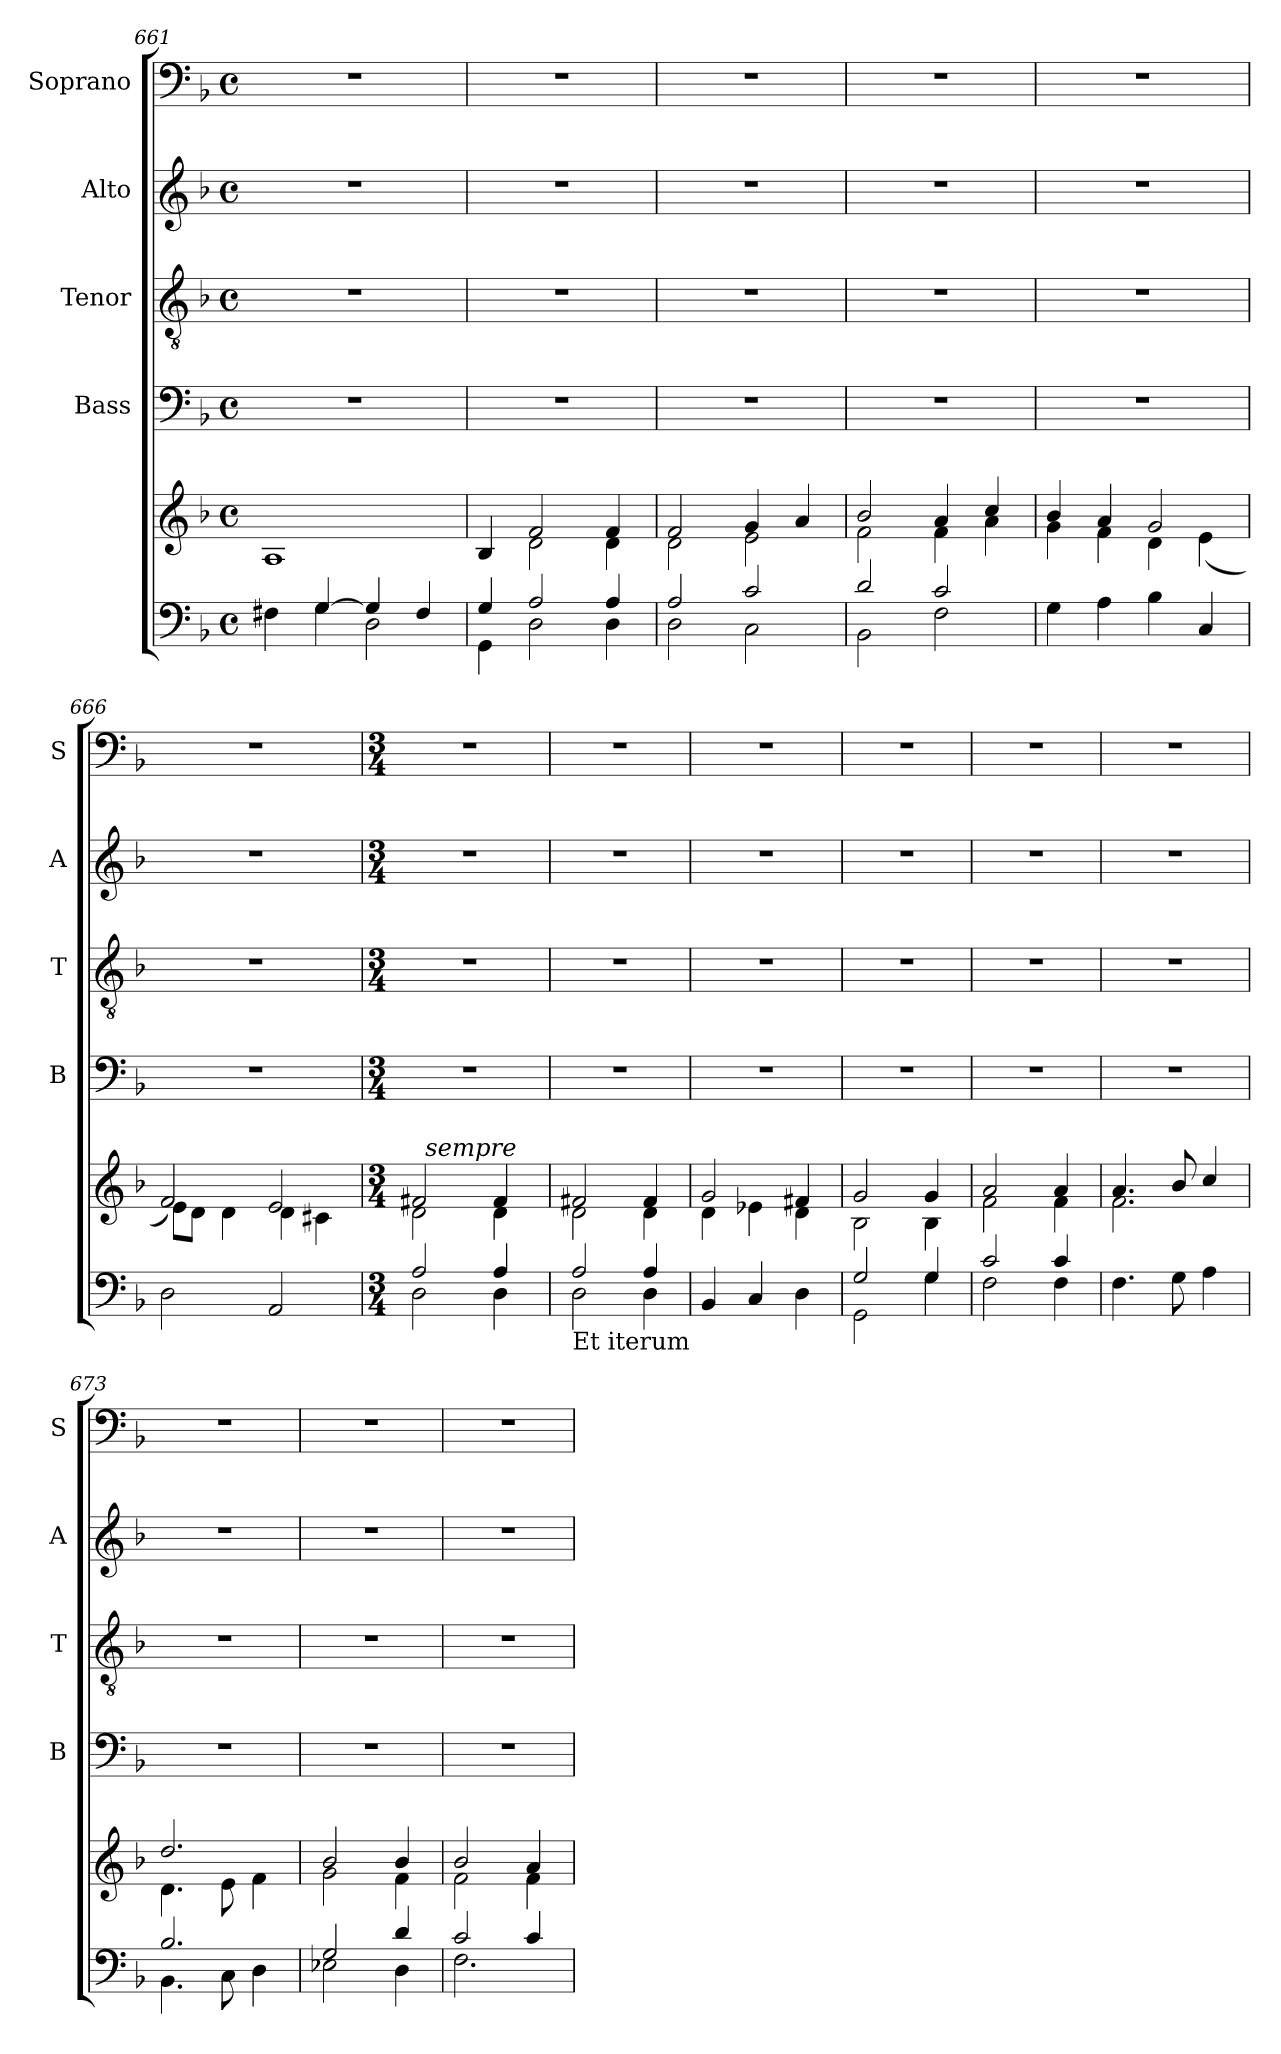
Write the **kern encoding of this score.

**kern	**kern	**kern	**kern	**kern	**kern
*part6	*part5	*part4	*part3	*part2	*part1
*staff6	*staff5	*staff4	*staff3	*staff2	*staff1
*	*	*I"Bass	*I"Tenor	*I"Alto	*I"Soprano
*	*	*I'B	*I'T	*I'A	*I'S
*clefF4	*clefG2	*clefF4	*clefGv2	*clefG2	*clefF4
*k[b-]	*k[b-]	*k[b-]	*k[b-]	*k[b-]	*k[b-]
*F:	*F:	*F:	*F:	*F:	*F:
*M4/4	*M4/4	*M4/4	*M4/4	*M4/4	*M4/4
*met(c)	*met(c)	*met(c)	*met(c)	*met(c)	*met(c)
=661	=661	=661	=661	=661	=661
*^	*	*	*	*	*
4ryy	4F#X\	1A	1r	1r	1r	1r
[>4G/	4G\	.	.	.	.	.
4G/]	2D\	.	.	.	.	.
4F#/	.	.	.	.	.	.
!!LO:LB:g=z
=662	=662	=662	=662	=662	=662	=662
*	*	*^	*	*	*	*
4G/	4GG\	4B-/	4ryy	1r	1r	1r	1r
2A/	2D\	2f/	2d\	.	.	.	.
4A/	4D\	4f/	4d\	.	.	.	.
=663	=663	=663	=663	=663	=663	=663	=663
2A/	2D\	2f/	2d\	1r	1r	1r	1r
2c/	2C\	4g/	2e\	.	.	.	.
.	.	4a/	.	.	.	.	.
=664	=664	=664	=664	=664	=664	=664	=664
2d/	2BB-\	2b-/	2f\	1r	1r	1r	1r
2c/	2F\	4a/	4f\	.	.	.	.
.	.	4cc/	4a\	.	.	.	.
*v	*v	*	*	*	*	*	*
=665	=665	=665	=665	=665	=665	=665
4G\	4b-/	4g\	1r	1r	1r	1r
4A\	4a/	4f\	.	.	.	.
4B-\	2g/	4d\	.	.	.	.
4C/	.	(<4e\	.	.	.	.
=666	=666	=666	=666	=666	=666	=666
2D\	2f/)	8e\L	1r	1r	1r	1r
.	.	8d\J	.	.	.	.
.	.	4d\	.	.	.	.
2AA/	(2e/	4d\	.	.	.	.
.	.	4c#X\	.	.	.	.
*	*v	*v	*	*	*	*
=667	=667	=667	=667	=667	=667
*M3/4	*M3/4	*M3/4	*M3/4	*M3/4	*M3/4
*^	*^	*	*	*	*
*	*	*	*^	*	*	*	*
2A/	2D\	2f#X/	2d\	32ryy	2.r	2.r	2.r	2.r
!	!	!	!	!LO:TX:a:i:t=sempre	!	!	!	!
.	.	.	.	2ryy	.	.	.	.
4A/	4D\	4f#/	4d\	.	.	.	.	.
.	.	.	.	8..ryy	.	.	.	.
!!LO:LB:g=z
=668	=668	=668	=668	=668	=668	=668	=668	=668
!LO:TX:b:t=Et iterum	!	!	!	!	!	!	!	!
*	*	*	*v	*v	*	*	*	*
2A/	2D\	2f#X/	2d\	2.r	2.r	2.r	2.r
4A/	4D\	4f#/	4d\	.	.	.	.
*v	*v	*	*	*	*	*	*
=669	=669	=669	=669	=669	=669	=669
4BB-/	2g/	4d\	2.r	2.r	2.r	2.r
4C/	.	4e-X\	.	.	.	.
4D\	4f#X/	4d\	.	.	.	.
=670	=670	=670	=670	=670	=670	=670
*^	*	*	*	*	*	*
2G/	2GG\	2g/	2B-\	2.r	2.r	2.r	2.r
4G/	4G\	4g/	4B-\	.	.	.	.
=671	=671	=671	=671	=671	=671	=671	=671
2c/	2F\	2a/	2f\	2.r	2.r	2.r	2.r
4c/	4F\	4a/	4f\	.	.	.	.
*v	*v	*	*	*	*	*	*
=672	=672	=672	=672	=672	=672	=672
4.F\	4.a/	2.f\	2.r	2.r	2.r	2.r
8G\	8b-/	.	.	.	.	.
4A\	4cc/	.	.	.	.	.
=673	=673	=673	=673	=673	=673	=673
*^	*	*	*	*	*	*
2.B-/	4.BB-\	2.dd/	4.d\	2.r	2.r	2.r	2.r
.	8C\	.	8e\	.	.	.	.
.	4D\	.	4f\	.	.	.	.
!!LO:LB:g=z
=674	=674	=674	=674	=674	=674	=674	=674
2G/	2E-X\	2b-/	2g\	2.r	2.r	2.r	2.r
4d/	4D\	4b-/	4f\	.	.	.	.
=675	=675	=675	=675	=675	=675	=675	=675
2c/	2.F\	2b-/	2f\	2.r	2.r	2.r	2.r
4c/	.	4a/	4f\	.	.	.	.
*v	*v	*	*	*	*	*	*
*	*v	*v	*	*	*	*
=	=	=	=	=	=
*-	*-	*-	*-	*-	*-
